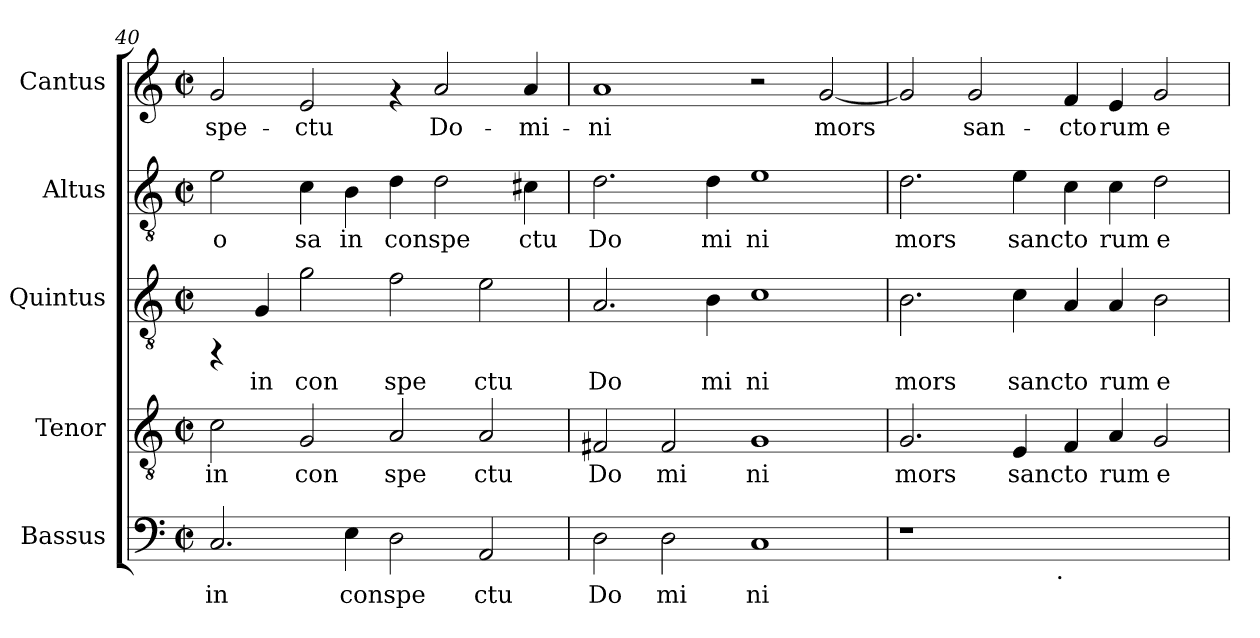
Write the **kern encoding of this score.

**kern	**text	**kern	**text	**kern	**text	**kern	**text	**kern	**text
*part5	*part5	*part4	*part4	*part3	*part3	*part2	*part2	*part1	*part1
*staff5	*staff5	*staff4	*staff4	*staff3	*staff3	*staff2	*staff2	*staff1	*staff1
*I"Bassus	*	*I"Tenor	*	*I"Quintus	*	*I"Altus	*	*I"Cantus	*
*clefF4	*	*clefGv2	*	*clefGv2	*	*clefGv2	*	*clefG2	*
*k[]	*	*k[]	*	*k[]	*	*k[]	*	*k[]	*
*C:	*	*C:	*	*C:	*	*C:	*	*C:	*
*M2/2	*	*M2/2	*	*M2/2	*	*M2/2	*	*M2/2	*
*met(c|)	*	*met(c|)	*	*met(c|)	*	*met(c|)	*	*met(c|)	*
=40	=40	=40	=40	=40	=40	=40	=40	=40	=40
!	!LO:LY:b:cj	!	!LO:LY:b:cj	!	!	!	!LO:LY:b:cj	!	!LO:LY:b:cj
2.C/	in	2c\	in	4rFF	.	2e\	o	2g/	-spe-
!	!	!	!	!	!LO:LY:b:cj	!	!	!	!
.	.	.	.	4G/	in	.	.	.	.
!	!	!	!LO:LY:b:cj	!	!LO:LY:b:cj	!	!LO:LY:b:cj	!	!LO:LY:b:cj
.	.	2G/	con	2g\	con	4c\	sa	2e/	-ctu
!	!LO:LY:b:cj	!	!	!	!	!	!LO:LY:b:cj	!	!
4E\	conspe	.	.	.	.	4B\	in	.	.
!	!LO:LY:b:cj	!	!LO:LY:b:cj	!	!LO:LY:b:cj	!	!LO:LY:b:cj	!	!
2D\	.	2A/	spe	2f\	spe	4d\	conspe	4rf	.
!	!	!	!	!	!	!	!LO:LY:b:cj	!	!LO:LY:b:cj
.	.	.	.	.	.	2d\	.	2a/	Do-
!	!LO:LY:b:cj	!	!LO:LY:b:cj	!	!LO:LY:b:cj	!	!	!	!
2AA/	ctu	2A/	ctu	2e\	ctu	.	.	.	.
!	!	!	!	!	!	!	!LO:LY:b:cj	!	!LO:LY:b:cj
.	.	.	.	.	.	4c#X\	ctu	4a/	-mi-
=41	=41	=41	=41	=41	=41	=41	=41	=41	=41
!	!LO:LY:b:cj	!	!LO:LY:b:cj	!	!LO:LY:b:cj	!	!LO:LY:b:cj	!	!LO:LY:b:cj
2D\	Do	2F#X/	Do	2.A/	Do	2.d\	Do	1a	-ni
!	!LO:LY:b:cj	!	!LO:LY:b:cj	!	!	!	!	!	!
2D\	mi	2F#/	mi	.	.	.	.	.	.
!	!	!	!	!	!LO:LY:b:cj	!	!LO:LY:b:cj	!	!
.	.	.	.	4B\	mi	4d\	mi	.	.
!	!LO:LY:b:cj	!	!LO:LY:b:cj	!	!LO:LY:b:cj	!	!LO:LY:b:cj	!	!
1C	ni	1G	ni	1c	ni	1e	ni	2r	.
!	!	!	!	!	!	!	!	!	!LO:LY:b:cj
.	.	.	.	.	.	.	.	[<2g/	mors
=42	=42	=42	=42	=42	=42	=42	=42	=42	=42
!	!	!	!LO:LY:b:cj	!	!LO:LY:b:cj	!	!LO:LY:b:cj	!	!LO:LY:b:cj
*^	*	*	*	*	*	*	*	*	*
1r	2ryy	.	2.G/	mors	2.B\	mors	2.d\	mors	2g/]	.
!	!	!	!	!	!	!	!	!	!	!LO:LY:b:cj
.	4ryy	.	.	.	.	.	.	.	2g/	san-
!	!	!	!	!LO:LY:b:cj	!	!LO:LY:b:cj	!	!LO:LY:b:cj	!	!
.	8...ryy	.	4E/	sancto	4c\	sancto	4e\	sancto	.	.
!	!LO:TX:b:t=.	!	!	!	!	!	!	!	!	!
.	1ryy	.	.	.	.	.	.	.	.	.
!	!	!	!	!LO:LY:b:cj	!	!LO:LY:b:cj	!	!LO:LY:b:cj	!	!LO:LY:b:cj
1ryy	.	.	4F/	.	4A/	.	4c\	.	4f/	-cto
!	!	!	!	!LO:LY:b:cj	!	!LO:LY:b:cj	!	!LO:LY:b:cj	!	!LO:LY:b:cj
.	.	.	4A/	rum	4A/	rum	4c\	rum	4e/	rum
!	!	!	!	!LO:LY:b:cj	!	!LO:LY:b:cj	!	!LO:LY:b:cj	!	!LO:LY:b:cj
.	.	.	2G/	e	2B\	e	2d\	e	2g/	e-
.	64ryy	.	.	.	.	.	.	.	.	.
*v	*v	*	*	*	*	*	*	*	*	*
=	=	=	=	=	=	=	=	=	=
*-	*-	*-	*-	*-	*-	*-	*-	*-	*-
